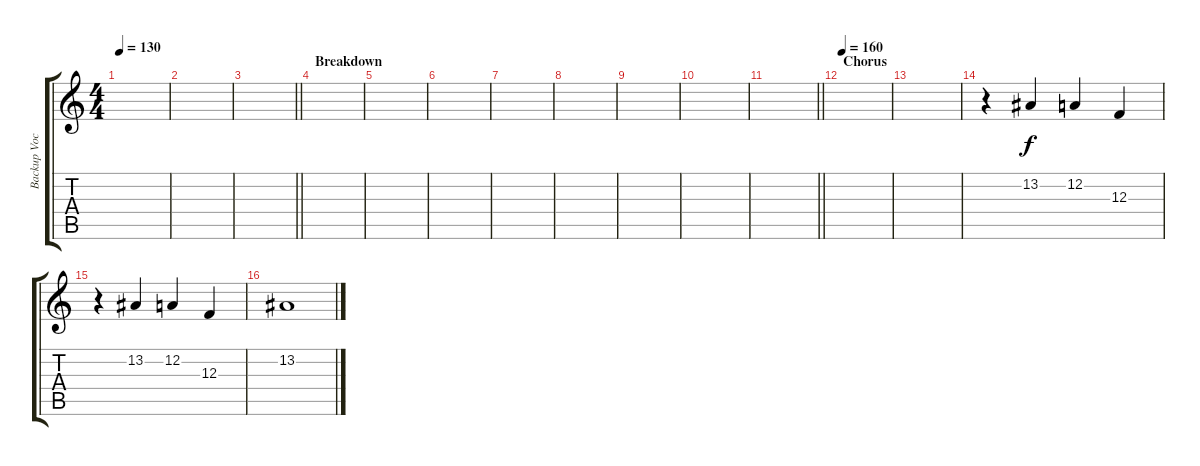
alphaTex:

\track ("Backup Vocals" "Backup Voc") {instrument flute}
\staff {score tabs}
\tuning (D4 A3 F3 C3 G2 C2) {hide}
\ts (4 4)
\tempo 130
\clef g2
\ks c
|
|
\barLineRight lightlight
|
\section ("" "Breakdown")
|
|
|
|
|
|
|
\barLineRight lightlight
|
\section ("" "Chorus")
\tempo 160
|
|
r.4 13.2.4 12.2.4 12.3.4 |
r.4 13.2.4 12.2.4 12.3.4 |
13.2.1
